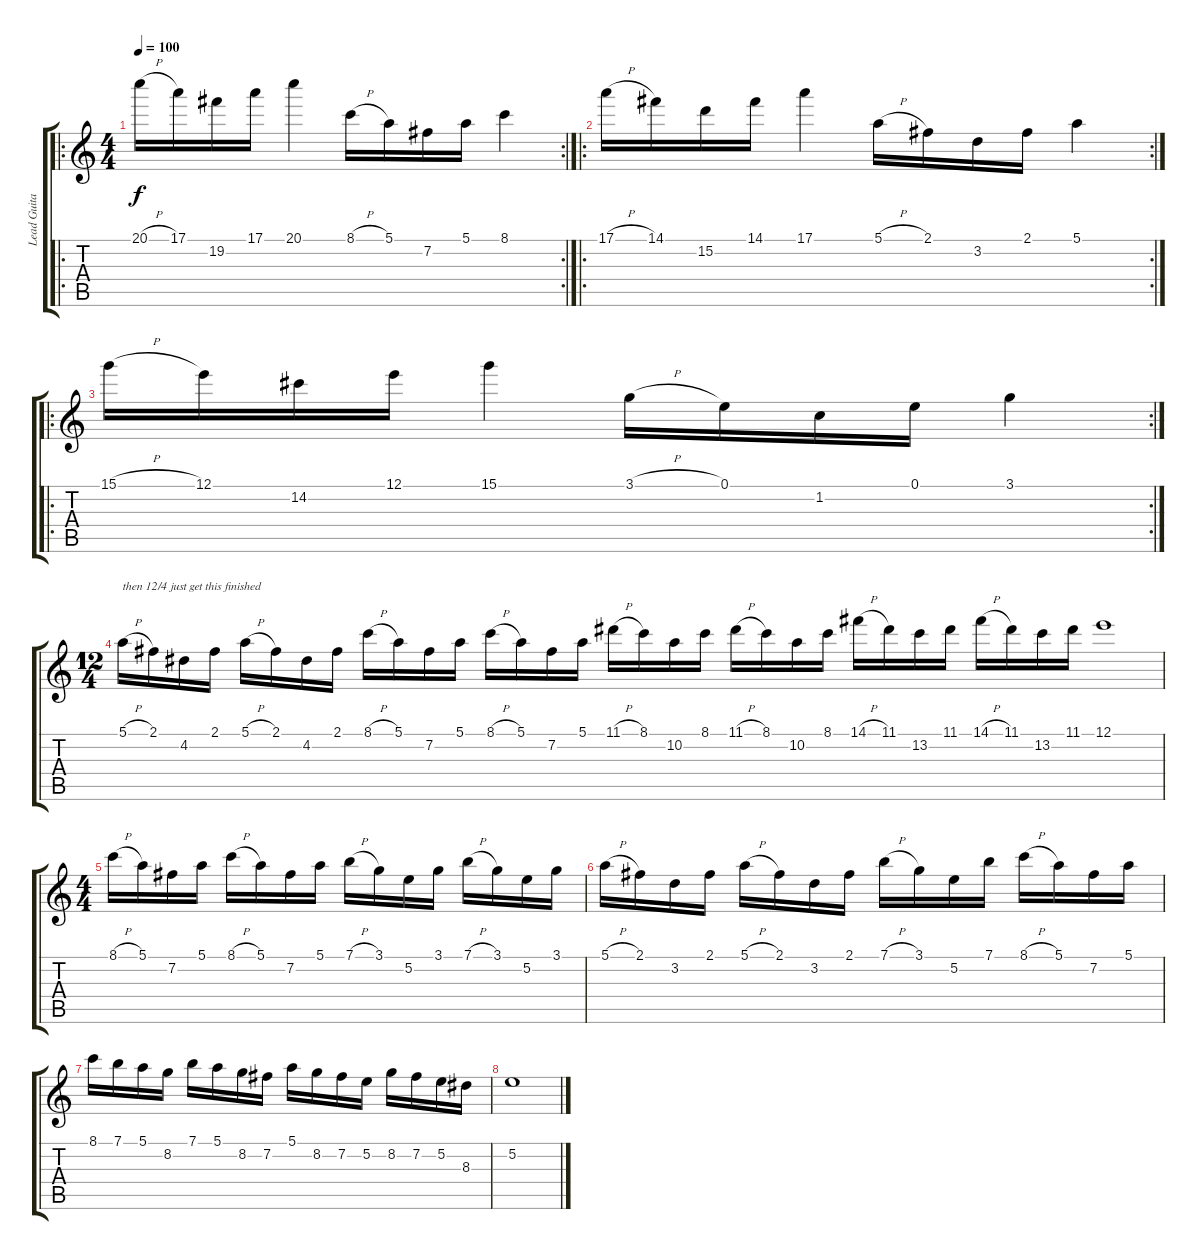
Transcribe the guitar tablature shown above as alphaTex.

\track ("Lead Guitar (learn this one)" "Lead Guita") {instrument overdrivenguitar}
\staff {score tabs}
\tuning (E4 B3 G3 D3 A2 E2) {hide}
\ro
\rc 2
\ts (4 4)
\tempo 100
\clef g2
\ks c
20.1{h}.16{dy f} 17.1.16 19.2.16 17.1.16 20.1.4 8.1{h}.16 5.1.16 7.2.16 5.1.16 8.1.4 |
\ro
\rc 2
17.1{h}.16 14.1.16 15.2.16 14.1.16 17.1.4 5.1{h}.16 2.1.16 3.2.16 2.1.16 5.1.4 |
\ro
\rc 2
15.1{h}.16 12.1.16 14.2.16 12.1.16 15.1.4 3.1{h}.16 0.1.16 1.2.16 0.1.16 3.1.4 |
\ts (12 4)
5.1{h}.16{txt "then 12/4 just get this finished"} 2.1.16 4.2.16 2.1.16 5.1{h}.16 2.1.16 4.2.16 2.1.16 8.1{h}.16 5.1.16 7.2.16 5.1.16 8.1{h}.16 5.1.16 7.2.16 5.1.16 11.1{h}.16 8.1.16 10.2.16 8.1.16 11.1{h}.16 8.1.16 10.2.16 8.1.16 14.1{h}.16 11.1.16 13.2.16 11.1.16 14.1{h}.16 11.1.16 13.2.16 11.1.16 12.1.1 |
\ts (4 4)
8.1{h}.16 5.1.16 7.2.16 5.1.16 8.1{h}.16 5.1.16 7.2.16 5.1.16 7.1{h}.16 3.1.16 5.2.16 3.1.16 7.1{h}.16 3.1.16 5.2.16 3.1.16 |
5.1{h}.16 2.1.16 3.2.16 2.1.16 5.1{h}.16 2.1.16 3.2.16 2.1.16 7.1{h}.16 3.1.16 5.2.16 7.1.16 8.1{h}.16 5.1.16 7.2.16 5.1.16 |
8.1.16 7.1.16 5.1.16 8.2.16 7.1.16 5.1.16 8.2.16 7.2.16 5.1.16 8.2.16 7.2.16 5.2.16 8.2.16 7.2.16 5.2.16 8.3.16 |
5.2.1
